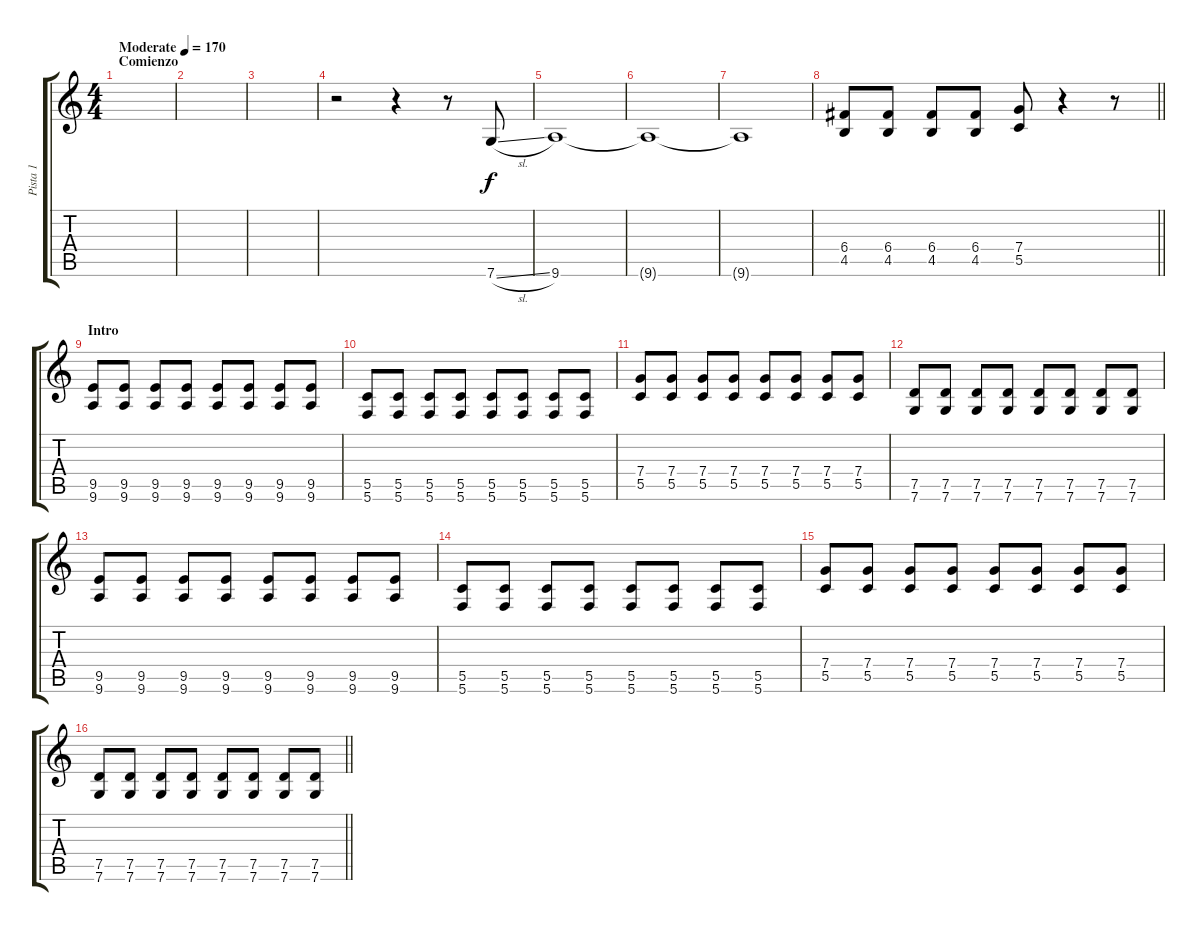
\track ("Pista 1" "Pista 1") {instrument distortionguitar}
\staff {score tabs}
\tuning (D4 A3 F3 C3 G2 C2) {hide}
\ts (4 4)
\section ("" "Comienzo")
\tempo (170 "Moderate")
\clef g2
\ks c
|
|
|
r.2 r.4 r.8 7.6{sl}.8 |
9.6.1 |
9.6{t}.1 |
9.6{t}.1 |
\barLineRight lightlight
(6.4 4.5).8 (6.4 4.5).8 (6.4 4.5).8 (6.4 4.5).8 (7.4 5.5).8 r.4 r.8 |
\section ("" "Intro")
(9.5 9.6).8 (9.5 9.6).8 (9.5 9.6).8 (9.5 9.6).8 (9.5 9.6).8 (9.5 9.6).8 (9.5 9.6).8 (9.5 9.6).8 |
(5.5 5.6).8 (5.5 5.6).8 (5.5 5.6).8 (5.5 5.6).8 (5.5 5.6).8 (5.5 5.6).8 (5.5 5.6).8 (5.5 5.6).8 |
(7.4 5.5).8 (7.4 5.5).8 (7.4 5.5).8 (7.4 5.5).8 (7.4 5.5).8 (7.4 5.5).8 (7.4 5.5).8 (7.4 5.5).8 |
(7.5 7.6).8 (7.5 7.6).8 (7.5 7.6).8 (7.5 7.6).8 (7.5 7.6).8 (7.5 7.6).8 (7.5 7.6).8 (7.5 7.6).8 |
(9.5 9.6).8 (9.5 9.6).8 (9.5 9.6).8 (9.5 9.6).8 (9.5 9.6).8 (9.5 9.6).8 (9.5 9.6).8 (9.5 9.6).8 |
(5.5 5.6).8 (5.5 5.6).8 (5.5 5.6).8 (5.5 5.6).8 (5.5 5.6).8 (5.5 5.6).8 (5.5 5.6).8 (5.5 5.6).8 |
(7.4 5.5).8 (7.4 5.5).8 (7.4 5.5).8 (7.4 5.5).8 (7.4 5.5).8 (7.4 5.5).8 (7.4 5.5).8 (7.4 5.5).8 |
\barLineRight lightlight
(7.5 7.6).8 (7.5 7.6).8 (7.5 7.6).8 (7.5 7.6).8 (7.5 7.6).8 (7.5 7.6).8 (7.5 7.6).8 (7.5 7.6).8
